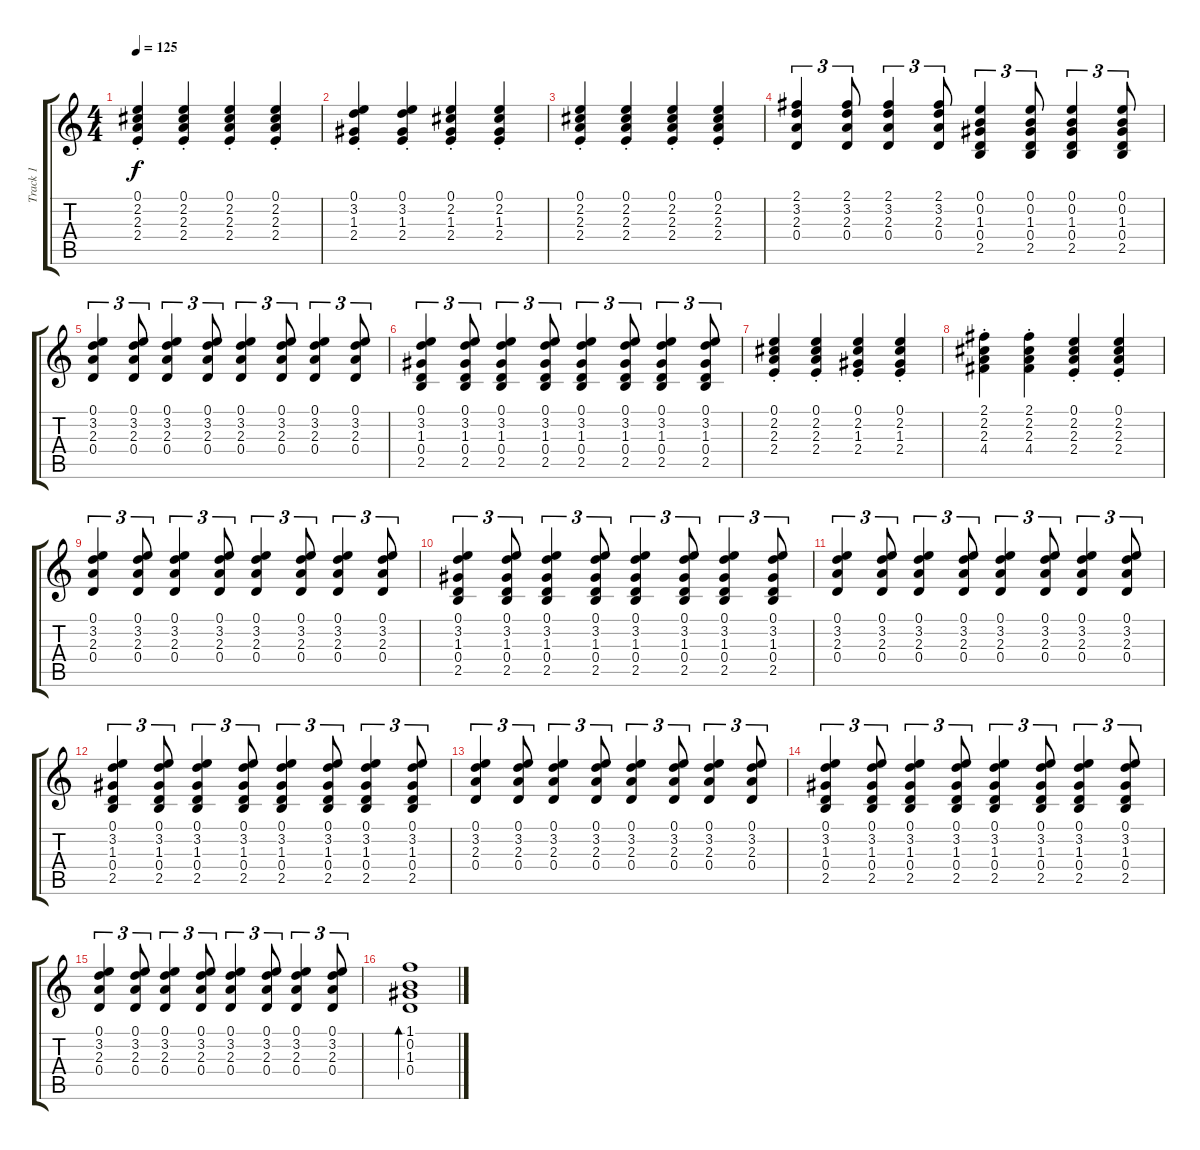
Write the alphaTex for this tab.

\track ("Track 1" "Track 1") {instrument acousticguitarsteel}
\staff {score tabs}
\tuning (E4 B3 G3 D3 A2 E2) {hide}
\ts (4 4)
\tempo 125
\clef g2
\ks c
(0.1{st} 2.2{st} 2.3{st} 2.4{st}).4{dy f} (0.1{st} 2.2{st} 2.3{st} 2.4{st}).4 (0.1{st} 2.2{st} 2.3{st} 2.4{st}).4 (0.1{st} 2.2{st} 2.3{st} 2.4{st}).4 |
(0.1{st} 3.2{st} 1.3{st} 2.4{st}).4 (0.1{st} 3.2{st} 1.3{st} 2.4{st}).4 (0.1{st} 2.2{st} 1.3{st} 2.4{st}).4 (0.1{st} 2.2{st} 1.3{st} 2.4{st}).4 |
(0.1{st} 2.2{st} 2.3{st} 2.4{st}).4 (0.1{st} 2.2{st} 2.3{st} 2.4{st}).4 (0.1{st} 2.2{st} 2.3{st} 2.4{st}).4 (0.1{st} 2.2{st} 2.3{st} 2.4{st}).4 |
(2.1 3.2 2.3 0.4).4{tu (3 2)} (2.1 3.2 2.3 0.4).8{tu (3 2)} (2.1 3.2 2.3 0.4).4{tu (3 2)} (2.1 3.2 2.3 0.4).8{tu (3 2)} (0.1 0.2 1.3 0.4 2.5).4{tu (3 2)} (0.1 0.2 1.3 0.4 2.5).8{tu (3 2)} (0.1 0.2 1.3 0.4 2.5).4{tu (3 2)} (0.1 0.2 1.3 0.4 2.5).8{tu (3 2)} |
(0.1 3.2 2.3 0.4).4{tu (3 2)} (0.1 3.2 2.3 0.4).8{tu (3 2)} (0.1 3.2 2.3 0.4).4{tu (3 2)} (0.1 3.2 2.3 0.4).8{tu (3 2)} (0.1 3.2 2.3 0.4).4{tu (3 2)} (0.1 3.2 2.3 0.4).8{tu (3 2)} (0.1 3.2 2.3 0.4).4{tu (3 2)} (0.1 3.2 2.3 0.4).8{tu (3 2)} |
(0.1 3.2 1.3 0.4 2.5).4{tu (3 2)} (0.1 3.2 1.3 0.4 2.5).8{tu (3 2)} (0.1 3.2 1.3 0.4 2.5).4{tu (3 2)} (0.1 3.2 1.3 0.4 2.5).8{tu (3 2)} (0.1 3.2 1.3 0.4 2.5).4{tu (3 2)} (0.1 3.2 1.3 0.4 2.5).8{tu (3 2)} (0.1 3.2 1.3 0.4 2.5).4{tu (3 2)} (0.1 3.2 1.3 0.4 2.5).8{tu (3 2)} |
(0.1{st} 2.2{st} 2.3{st} 2.4{st}).4 (0.1{st} 2.2{st} 2.3{st} 2.4{st}).4 (0.1{st} 2.2{st} 1.3{st} 2.4{st}).4 (0.1{st} 2.2{st} 1.3{st} 2.4{st}).4 |
(2.1{st} 2.2{st} 2.3{st} 4.4{st}).4 (2.1{st} 2.2{st} 2.3{st} 4.4{st}).4 (0.1{st} 2.2{st} 2.3{st} 2.4{st}).4 (0.1{st} 2.2{st} 2.3{st} 2.4{st}).4 |
(0.1 3.2 2.3 0.4).4{tu (3 2)} (0.1 3.2 2.3 0.4).8{tu (3 2)} (0.1 3.2 2.3 0.4).4{tu (3 2)} (0.1 3.2 2.3 0.4).8{tu (3 2)} (0.1 3.2 2.3 0.4).4{tu (3 2)} (0.1 3.2 2.3 0.4).8{tu (3 2)} (0.1 3.2 2.3 0.4).4{tu (3 2)} (0.1 3.2 2.3 0.4).8{tu (3 2)} |
(0.1 3.2 1.3 0.4 2.5).4{tu (3 2)} (0.1 3.2 1.3 0.4 2.5).8{tu (3 2)} (0.1 3.2 1.3 0.4 2.5).4{tu (3 2)} (0.1 3.2 1.3 0.4 2.5).8{tu (3 2)} (0.1 3.2 1.3 0.4 2.5).4{tu (3 2)} (0.1 3.2 1.3 0.4 2.5).8{tu (3 2)} (0.1 3.2 1.3 0.4 2.5).4{tu (3 2)} (0.1 3.2 1.3 0.4 2.5).8{tu (3 2)} |
(0.1 3.2 2.3 0.4).4{tu (3 2)} (0.1 3.2 2.3 0.4).8{tu (3 2)} (0.1 3.2 2.3 0.4).4{tu (3 2)} (0.1 3.2 2.3 0.4).8{tu (3 2)} (0.1 3.2 2.3 0.4).4{tu (3 2)} (0.1 3.2 2.3 0.4).8{tu (3 2)} (0.1 3.2 2.3 0.4).4{tu (3 2)} (0.1 3.2 2.3 0.4).8{tu (3 2)} |
(0.1 3.2 1.3 0.4 2.5).4{tu (3 2)} (0.1 3.2 1.3 0.4 2.5).8{tu (3 2)} (0.1 3.2 1.3 0.4 2.5).4{tu (3 2)} (0.1 3.2 1.3 0.4 2.5).8{tu (3 2)} (0.1 3.2 1.3 0.4 2.5).4{tu (3 2)} (0.1 3.2 1.3 0.4 2.5).8{tu (3 2)} (0.1 3.2 1.3 0.4 2.5).4{tu (3 2)} (0.1 3.2 1.3 0.4 2.5).8{tu (3 2)} |
(0.1 3.2 2.3 0.4).4{tu (3 2)} (0.1 3.2 2.3 0.4).8{tu (3 2)} (0.1 3.2 2.3 0.4).4{tu (3 2)} (0.1 3.2 2.3 0.4).8{tu (3 2)} (0.1 3.2 2.3 0.4).4{tu (3 2)} (0.1 3.2 2.3 0.4).8{tu (3 2)} (0.1 3.2 2.3 0.4).4{tu (3 2)} (0.1 3.2 2.3 0.4).8{tu (3 2)} |
(0.1 3.2 1.3 0.4 2.5).4{tu (3 2)} (0.1 3.2 1.3 0.4 2.5).8{tu (3 2)} (0.1 3.2 1.3 0.4 2.5).4{tu (3 2)} (0.1 3.2 1.3 0.4 2.5).8{tu (3 2)} (0.1 3.2 1.3 0.4 2.5).4{tu (3 2)} (0.1 3.2 1.3 0.4 2.5).8{tu (3 2)} (0.1 3.2 1.3 0.4 2.5).4{tu (3 2)} (0.1 3.2 1.3 0.4 2.5).8{tu (3 2)} |
(0.1 3.2 2.3 0.4).4{tu (3 2)} (0.1 3.2 2.3 0.4).8{tu (3 2)} (0.1 3.2 2.3 0.4).4{tu (3 2)} (0.1 3.2 2.3 0.4).8{tu (3 2)} (0.1 3.2 2.3 0.4).4{tu (3 2)} (0.1 3.2 2.3 0.4).8{tu (3 2)} (0.1 3.2 2.3 0.4).4{tu (3 2)} (0.1 3.2 2.3 0.4).8{tu (3 2)} |
(1.1 0.2 1.3 0.4).1{bd 120}
